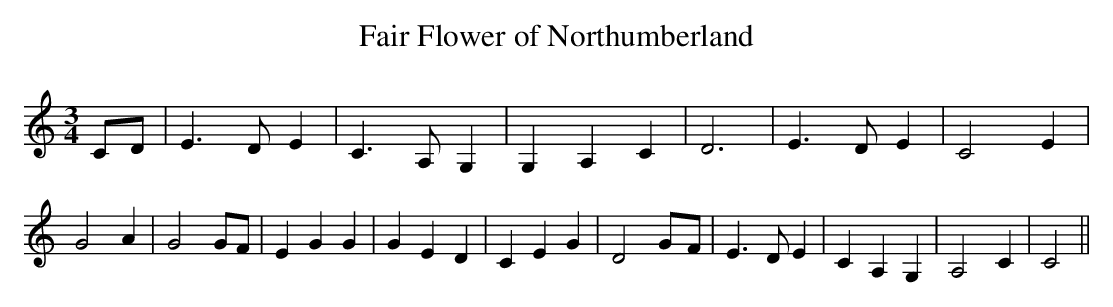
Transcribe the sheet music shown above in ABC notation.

X:1
T:Fair Flower of Northumberland
M:3/4
L:1/4
K:C
C/2-D/2| E3/2 D/2 E| C3/2 A,/2 G,| G, A, C| D3| E3/2 D/2 E| C2 E| G2 A|\
 G2 G/2F/2| E G G| G E D| C E G| D2G/2-F/2| E3/2 D/2 E| C A, G,| A,2 C|\
 C2||
